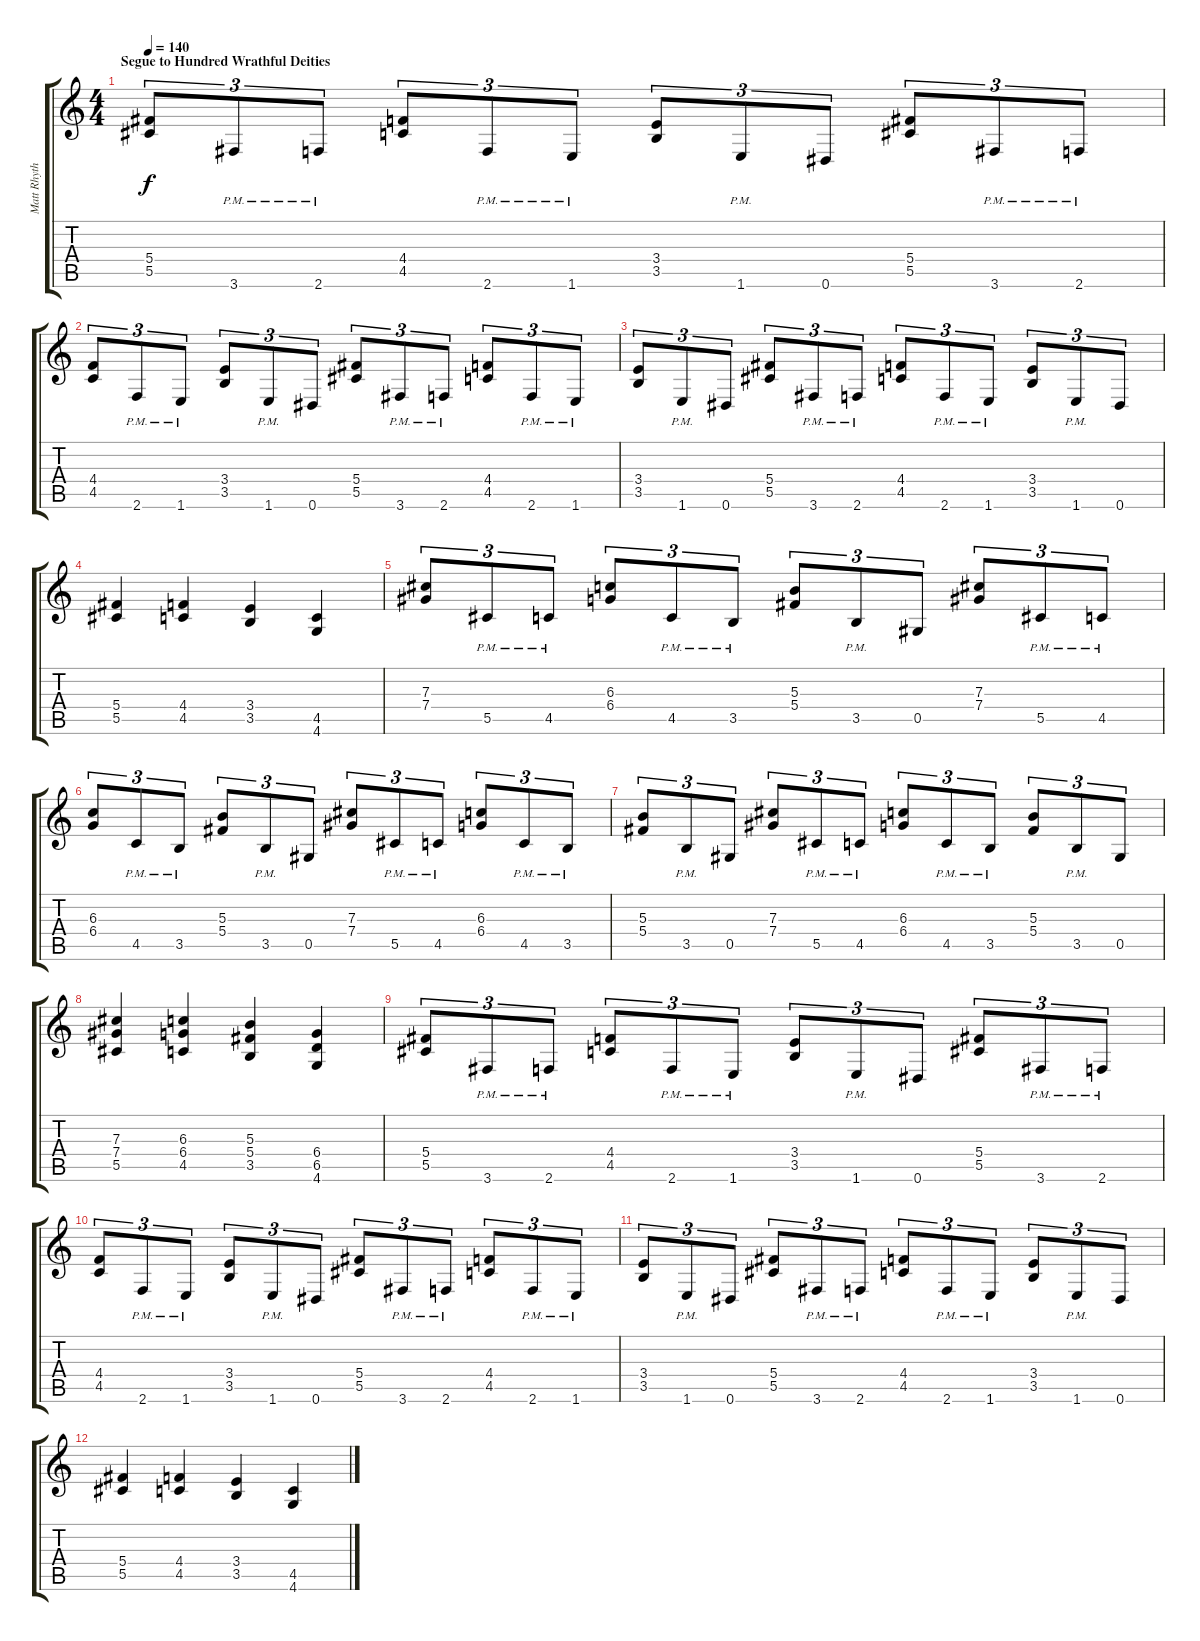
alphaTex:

\track ("Matt Rhythm" "Matt Rhyth") {instrument distortionguitar}
\staff {score tabs}
\tuning (Eb4 Bb3 Gb3 Db3 Ab2 Eb2) {hide}
\ts (4 4)
\section ("" "Segue to Hundred Wrathful Deities")
\tempo 140
\clef g2
\ks c
(5.4 5.5).8{tu (3 2) dy f} 3.6{pm}.8{tu (3 2)} 2.6{pm}.8{tu (3 2)} (4.4 4.5).8{tu (3 2)} 2.6{pm}.8{tu (3 2)} 1.6{pm}.8{tu (3 2)} (3.4 3.5).8{tu (3 2)} 1.6{pm}.8{tu (3 2)} 0.6.8{tu (3 2)} (5.4 5.5).8{tu (3 2)} 3.6{pm}.8{tu (3 2)} 2.6{pm}.8{tu (3 2)} |
(4.4 4.5).8{tu (3 2)} 2.6{pm}.8{tu (3 2)} 1.6{pm}.8{tu (3 2)} (3.4 3.5).8{tu (3 2)} 1.6{pm}.8{tu (3 2)} 0.6.8{tu (3 2)} (5.4 5.5).8{tu (3 2)} 3.6{pm}.8{tu (3 2)} 2.6{pm}.8{tu (3 2)} (4.4 4.5).8{tu (3 2)} 2.6{pm}.8{tu (3 2)} 1.6{pm}.8{tu (3 2)} |
(3.4 3.5).8{tu (3 2)} 1.6{pm}.8{tu (3 2)} 0.6.8{tu (3 2)} (5.4 5.5).8{tu (3 2)} 3.6{pm}.8{tu (3 2)} 2.6{pm}.8{tu (3 2)} (4.4 4.5).8{tu (3 2)} 2.6{pm}.8{tu (3 2)} 1.6{pm}.8{tu (3 2)} (3.4 3.5).8{tu (3 2)} 1.6{pm}.8{tu (3 2)} 0.6.8{tu (3 2)} |
(5.4 5.5).4{volume 5} (4.4 4.5).4 (3.4 3.5).4 (4.5 4.6).4 |
(7.3 7.4).8{tu (3 2)} 5.5{pm}.8{tu (3 2)} 4.5{pm}.8{tu (3 2)} (6.3 6.4).8{tu (3 2)} 4.5{pm}.8{tu (3 2)} 3.5{pm}.8{tu (3 2)} (5.3 5.4).8{tu (3 2)} 3.5{pm}.8{tu (3 2)} 0.5.8{tu (3 2)} (7.3 7.4).8{tu (3 2)} 5.5{pm}.8{tu (3 2)} 4.5{pm}.8{tu (3 2)} |
(6.3 6.4).8{tu (3 2)} 4.5{pm}.8{tu (3 2)} 3.5{pm}.8{tu (3 2)} (5.3 5.4).8{tu (3 2)} 3.5{pm}.8{tu (3 2)} 0.5.8{tu (3 2)} (7.3 7.4).8{tu (3 2)} 5.5{pm}.8{tu (3 2)} 4.5{pm}.8{tu (3 2)} (6.3 6.4).8{tu (3 2)} 4.5{pm}.8{tu (3 2)} 3.5{pm}.8{tu (3 2)} |
(5.3 5.4).8{tu (3 2)} 3.5{pm}.8{tu (3 2)} 0.5.8{tu (3 2)} (7.3 7.4).8{tu (3 2)} 5.5{pm}.8{tu (3 2)} 4.5{pm}.8{tu (3 2)} (6.3 6.4).8{tu (3 2)} 4.5{pm}.8{tu (3 2)} 3.5{pm}.8{tu (3 2)} (5.3 5.4).8{tu (3 2)} 3.5{pm}.8{tu (3 2)} 0.5.8{tu (3 2)} |
(7.3 7.4 5.5).4{volume 2} (6.3 6.4 4.5).4 (5.3 5.4 3.5).4 (6.4 6.5 4.6).4 |
(5.4 5.5).8{tu (3 2)} 3.6{pm}.8{tu (3 2)} 2.6{pm}.8{tu (3 2)} (4.4 4.5).8{tu (3 2)} 2.6{pm}.8{tu (3 2)} 1.6{pm}.8{tu (3 2)} (3.4 3.5).8{tu (3 2)} 1.6{pm}.8{tu (3 2)} 0.6.8{tu (3 2)} (5.4 5.5).8{tu (3 2)} 3.6{pm}.8{tu (3 2)} 2.6{pm}.8{tu (3 2)} |
(4.4 4.5).8{tu (3 2)} 2.6{pm}.8{tu (3 2)} 1.6{pm}.8{tu (3 2)} (3.4 3.5).8{tu (3 2)} 1.6{pm}.8{tu (3 2)} 0.6.8{tu (3 2)} (5.4 5.5).8{tu (3 2)} 3.6{pm}.8{tu (3 2)} 2.6{pm}.8{tu (3 2)} (4.4 4.5).8{tu (3 2)} 2.6{pm}.8{tu (3 2)} 1.6{pm}.8{tu (3 2)} |
(3.4 3.5).8{tu (3 2)} 1.6{pm}.8{tu (3 2)} 0.6.8{tu (3 2)} (5.4 5.5).8{tu (3 2)} 3.6{pm}.8{tu (3 2)} 2.6{pm}.8{tu (3 2)} (4.4 4.5).8{tu (3 2)} 2.6{pm}.8{tu (3 2)} 1.6{pm}.8{tu (3 2)} (3.4 3.5).8{tu (3 2)} 1.6{pm}.8{tu (3 2)} 0.6.8{tu (3 2)} |
(5.4 5.5).4{volume 0} (4.4 4.5).4 (3.4 3.5).4 (4.5 4.6).4
